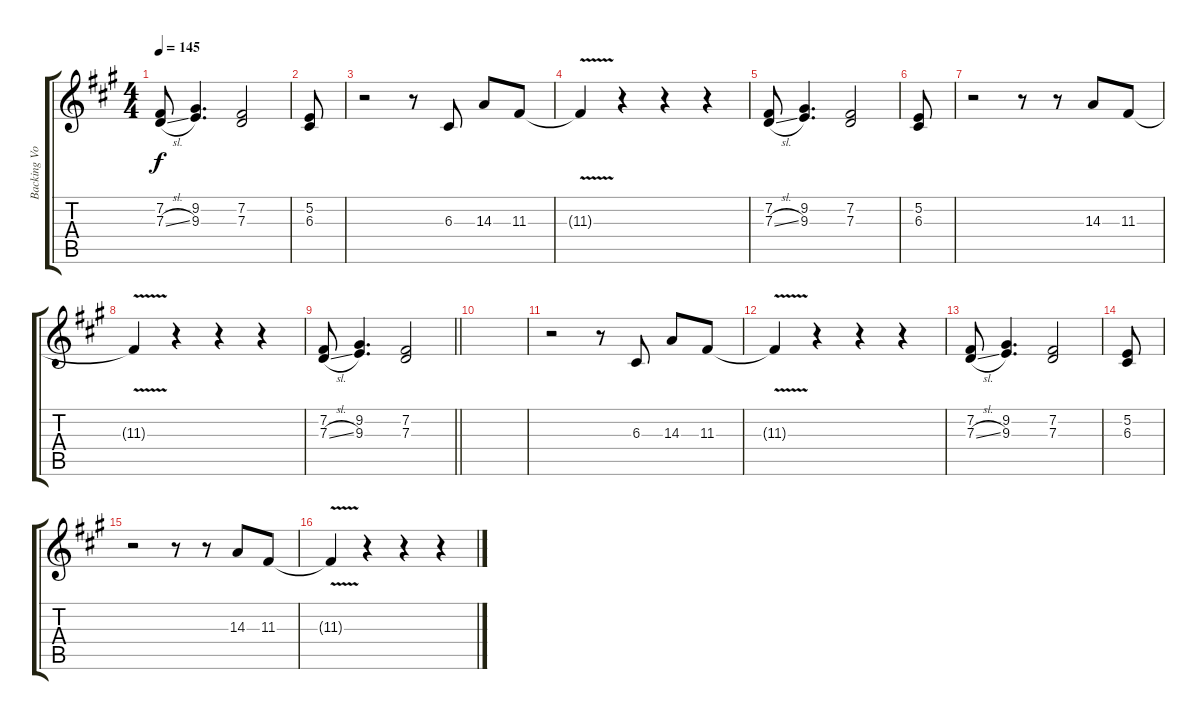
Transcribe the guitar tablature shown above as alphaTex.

\track ("Backing Vocals" "Backing Vo") {instrument choiraahs}
\staff {score tabs}
\tuning (E4 B3 G3 D3 A2 E2) {hide}
\ts (4 4)
\tempo 145
\clef g2
\ks a
(7.2 7.3{sl}).8{dy f} (9.2 9.3).4{d} (7.2 7.3).2 |
(5.2 6.3).8 |
r.2 r.8 6.3.8 14.3.8 11.3.8 |
11.3{v t}.4 r.4 r.4 r.4 |
(7.2 7.3{sl}).8 (9.2 9.3).4{d} (7.2 7.3).2 |
(5.2 6.3).8 |
r.2 r.8 r.8 14.3.8 11.3.8 |
11.3{v t}.4 r.4 r.4 r.4 |
\barLineRight lightlight
(7.2 7.3{sl}).8 (9.2 9.3).4{d} (7.2 7.3).2 |
|
r.2 r.8 6.3.8 14.3.8 11.3.8 |
11.3{v t}.4 r.4 r.4 r.4 |
(7.2 7.3{sl}).8 (9.2 9.3).4{d} (7.2 7.3).2 |
(5.2 6.3).8 |
r.2 r.8 r.8 14.3.8 11.3.8 |
11.3{v t}.4 r.4 r.4 r.4
